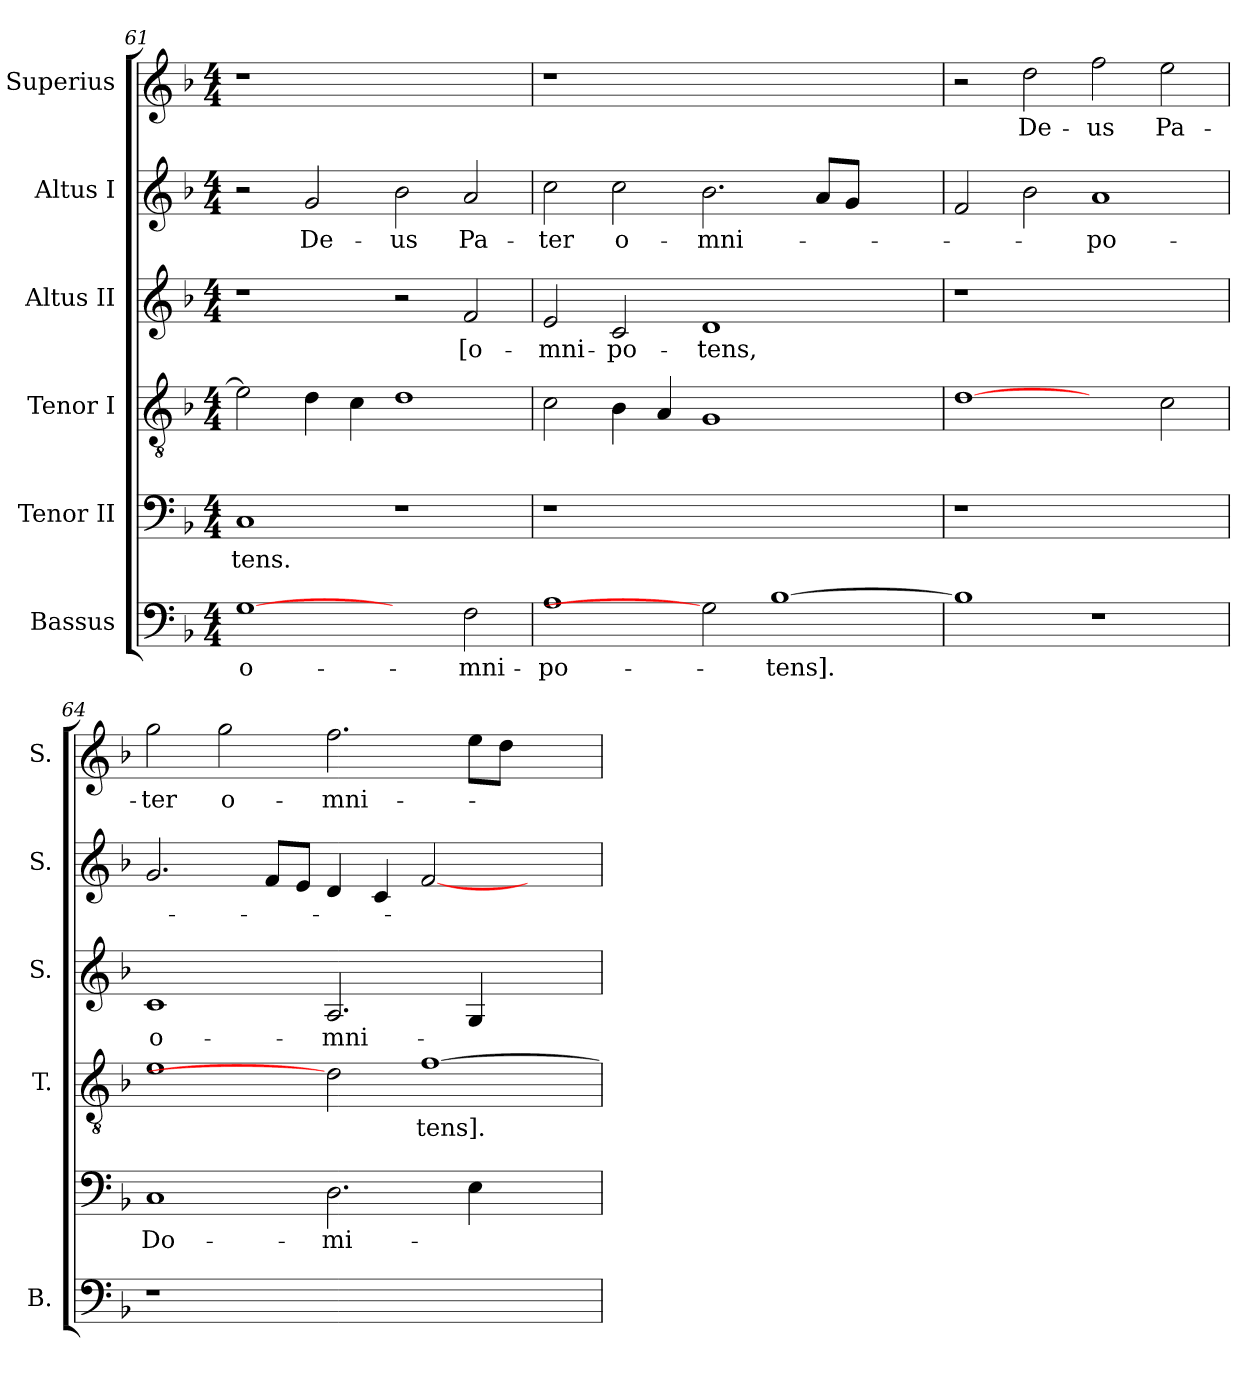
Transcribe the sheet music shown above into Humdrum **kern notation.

**kern	**text	**kern	**text	**kern	**text	**kern	**text	**kern	**text	**kern	**text
*part6	*part6	*part5	*part5	*part4	*part4	*part3	*part3	*part2	*part2	*part1	*part1
*staff6	*staff6	*staff5	*staff5	*staff4	*staff4	*staff3	*staff3	*staff2	*staff2	*staff1	*staff1
*I"Bassus	*	*I"Tenor II	*	*I"Tenor I	*	*I"Altus II	*	*I"Altus I	*	*I"Superius	*
*I'B.	*	*	*	*I'T.	*	*I'S.	*	*I'S.	*	*I'S.	*
*clefF4	*	*clefF4	*	*clefGv2	*	*clefG2	*	*clefG2	*	*clefG2	*
*	*	*	*	*ITrd7c12	*	*	*	*	*	*	*
*k[b-]	*	*k[b-]	*	*k[b-]	*	*k[b-]	*	*k[b-]	*	*k[b-]	*
*F:	*	*F:	*	*F:	*	*F:	*	*F:	*	*F:	*
*M4/4	*	*M4/4	*	*M4/4	*	*M4/4	*	*M4/4	*	*M4/4	*
=61	=61	=61	=61	=61	=61	=61	=61	=61	=61	=61	=61
!	!LO:LY:b:color=#000000	!	!	!	!	!	!	!	!	!	!
!	!	!	!LO:LY:b:color=#000000	!	!	!	!	!	!	!LO:N:vis=1	!
[1Gi	o-	1Ci	-tens.	2Ei\]	.	1r	.	2r	.	1r	.
!	!	!	!	!	!	!	!	!	!LO:LY:b:color=#000000	!	!
.	.	.	.	4Di\	.	.	.	2gi/	De-	.	.
.	.	.	.	4Ci\	.	.	.	.	.	.	.
!	!	!	!	!	!	!	!	!	!LO:LY:b:color=#000000	!	!
2ryy	.	1r	.	1Di	.	2r	.	2b-i\	-us	1ryy	.
!	!LO:LY:b:color=#000000	!	!	!	!	!	!	!	!	!	!
!	!	!	!	!	!	!	!LO:LY:b:color=#000000	!	!	!	!
!	!	!	!	!	!	!	!	!	!LO:LY:b:color=#000000	!	!
2Fi\	-mni-	.	.	.	.	2fi/	[o-	2ai/	Pa-	.	.
!!LO:PB:g=z
=62	=62	=62	=62	=62	=62	=62	=62	=62	=62	=62	=62
!	!LO:LY:b:color=#000000	!LO:N:vis=1	!	!	!	!	!	!	!	!	!
!	!	!	!	!	!	!	!LO:LY:b:color=#000000	!	!	!	!
!	!	!	!	!	!	!	!	!	!LO:LY:b:color=#000000	!LO:N:vis=1	!
1Ai	-po-	1r	.	2Ci\	.	2ei/	-mni-	2cci\	-ter	1r	.
!	!	!	!	!	!	!	!LO:LY:b:color=#000000	!	!	!	!
!	!	!	!	!	!	!	!	!	!LO:LY:b:color=#000000	!	!
.	.	.	.	4BB-i\	.	2ci/	-po-	2cci\	o-	.	.
.	.	.	.	4AAi/	.	.	.	.	.	.	.
!	!	!	!	!	!	!	!LO:LY:b:color=#000000	!	!	!	!
!	!	!	!	!	!	!	!	!	!LO:LY:b:color=#000000	!	!
2Gi]	.	1.ryy	.	1GGi	.	1di	-tens,	2.b-i\	-mni-	1.ryy	.
!	!LO:LY:b:color=#000000	!	!	!	!	!	!	!	!	!	!
[>1B-i	-tens].	.	.	.	.	.	.	.	.	.	.
.	.	.	.	.	.	.	.	8ai/L	.	.	.
.	.	.	.	.	.	.	.	8gi/J	.	.	.
.	.	.	.	2ryy	.	2ryy	.	2ryy	.	.	.
=63	=63	=63	=63	=63	=63	=63	=63	=63	=63	=63	=63
!	!	!LO:N:vis=1	!	!	!	!LO:N:vis=1	!	!	!	!	!
1B-i]	.	1r	.	[1Di	.	1r	.	2fi/	.	2r	.
!	!	!	!	!	!	!	!	!	!	!	!LO:LY:b:color=#000000
.	.	.	.	.	.	.	.	2b-i\	.	2ddi\	De-
!	!	!	!	!	!	!	!	!	!LO:LY:b:color=#000000	!	!
!	!	!	!	!	!	!	!	!	!	!	!LO:LY:b:color=#000000
1r	.	1ryy	.	2ryy	.	1ryy	.	1ai	-po-	2ffi\	-us
!	!	!	!	!	!	!	!	!	!	!	!LO:LY:b:color=#000000
.	.	.	.	2Ci\	.	.	.	.	.	2eei\	Pa-
=64	=64	=64	=64	=64	=64	=64	=64	=64	=64	=64	=64
!LO:N:vis=1	!	!	!	!	!	!	!	!	!	!	!
!	!	!	!LO:LY:b:color=#000000	!	!	!	!	!	!	!	!
!	!	!	!	!	!	!	!LO:LY:b:color=#000000	!	!	!	!
!	!	!	!	!	!	!	!	!	!	!	!LO:LY:b:color=#000000
1r	.	1Ci	Do-	1Ei	.	1ci	o-	2.gi/	.	2ggi\	-ter
!	!	!	!	!	!	!	!	!	!	!	!LO:LY:b:color=#000000
.	.	.	.	.	.	.	.	.	.	2ggi\	o-
.	.	.	.	.	.	.	.	8fi/L	.	.	.
.	.	.	.	.	.	.	.	8ei/J	.	.	.
!	!	!	!LO:LY:b:color=#000000	!	!	!	!	!	!	!	!
!	!	!	!	!	!	!	!LO:LY:b:color=#000000	!	!	!	!
!	!	!	!	!	!	!	!	!	!	!	!LO:LY:b:color=#000000
1.ryy	.	2.Di\	-mi-	2Di]	.	2.Ai/	-mni-	4di/	.	2.ffi\	-mni-
.	.	.	.	.	.	.	.	4ci/	.	.	.
!	!	!	!	!	!LO:LY:b:color=#000000	!	!	!	!	!	!
.	.	.	.	[>1Fi	-tens].	.	.	[<2fi/	.	.	.
.	.	4Ei\	.	.	.	4Gi/	.	.	.	8eei\L	.
.	.	.	.	.	.	.	.	.	.	8ddi\J	.
.	.	2ryy	.	.	.	2ryy	.	2ryy	.	2ryy	.
=	=	=	=	=	=	=	=	=	=	=	=
*-	*-	*-	*-	*-	*-	*-	*-	*-	*-	*-	*-
